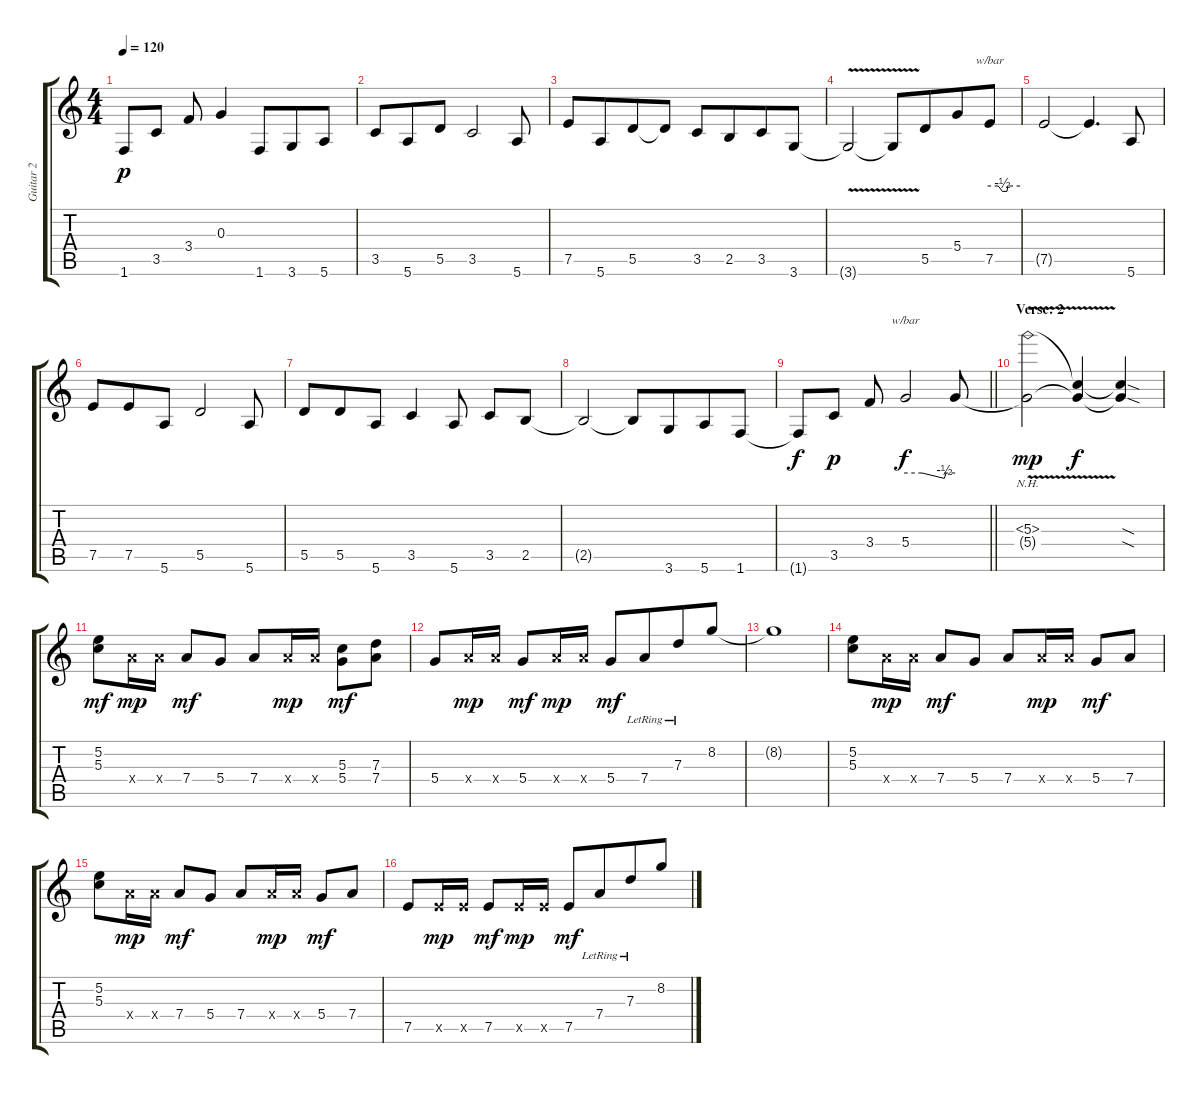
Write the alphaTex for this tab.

\track ("Guitar 2" "Guitar 2") {instrument electricguitarclean}
\staff {score tabs}
\tuning (E4 B3 G3 D3 A2 E2) {hide}
\ts (4 4)
\tempo 120
\clef g2
\ks c
1.6{t}.8{dy p} 3.5.8 3.4.8 0.3.4 1.6.8{beam merge} 3.6.8 5.6.8 |
3.5.8 5.6.8{beam merge} 5.5.8 3.5.2 5.6.8 |
7.5.8 5.6.8{beam merge} 5.5.8 5.5{t}.8 3.5.8 2.5.8{beam merge} 3.5.8 3.6.8 |
3.6{v t}.2 3.6{t}.8 5.5.8{beam merge} 5.4.8 7.5.8{tbe (custom default 0 0 17 0 25 -2 34 -2 36 0 60 0)} |
7.5{t}.2 7.5{t}.4{d} 5.6.8 |
7.5.8 7.5.8{beam merge} 5.6.8 5.5.2 5.6.8 |
5.5.8 5.5.8{beam merge} 5.6.8 3.5.4 5.6.8 3.5.8 2.5.8 |
2.5{t}.2 2.5{t}.8 3.6.8{beam merge} 5.6.8 1.6.8 |
\barLineRight lightlight
1.6{t}.8{dy f} 3.5.8{dy p} 3.4.8 5.4.2{tbe (custom default 0 0 20 0 47 -2 49 0 60 0) dy f} 5.4{t}.8 |
\section ("" "Verse: 2")
(5.3{nh} 5.4{v t}).2{dy mp} (5.3{t} 5.4{t}).4{dy f} (5.3{sod t} 5.4{sod t}).4 |
(5.2 5.3).8{dy mf volume 5 instrument overdrivenguitar} 7.4{x}.16{dy mp} 7.4{x}.16 7.4.8{dy mf} 5.4.8 7.4.8 7.4{x}.16{dy mp} 7.4{x}.16 (5.3 5.4).8{dy mf} (7.3 7.4).8 |
5.4.8 7.4{x}.16{dy mp} 7.4{x}.16 5.4.8{dy mf} 7.4{x}.16{dy mp} 7.4{x}.16 5.4.8{dy mf beam Up} 7.4{lr}.8{beam Up beam merge} 7.3{lr}.8{beam Up} 8.2.8{beam Up} |
8.2{t}.1 |
(5.2 5.3).8 7.4{x}.16{dy mp} 7.4{x}.16 7.4.8{dy mf} 5.4.8 7.4.8 7.4{x}.16{dy mp} 7.4{x}.16 5.4.8{dy mf} 7.4.8 |
(5.2 5.3).8 7.4{x}.16{dy mp} 7.4{x}.16 7.4.8{dy mf} 5.4.8 7.4.8 7.4{x}.16{dy mp} 7.4{x}.16 5.4.8{dy mf} 7.4.8 |
7.5.8 7.5{x}.16{dy mp} 7.5{x}.16 7.5.8{dy mf} 7.5{x}.16{dy mp} 7.5{x}.16 7.5.8{dy mf beam Up} 7.4{lr}.8{beam Up beam merge} 7.3{lr}.8{beam Up} 8.2.8{beam Up}
